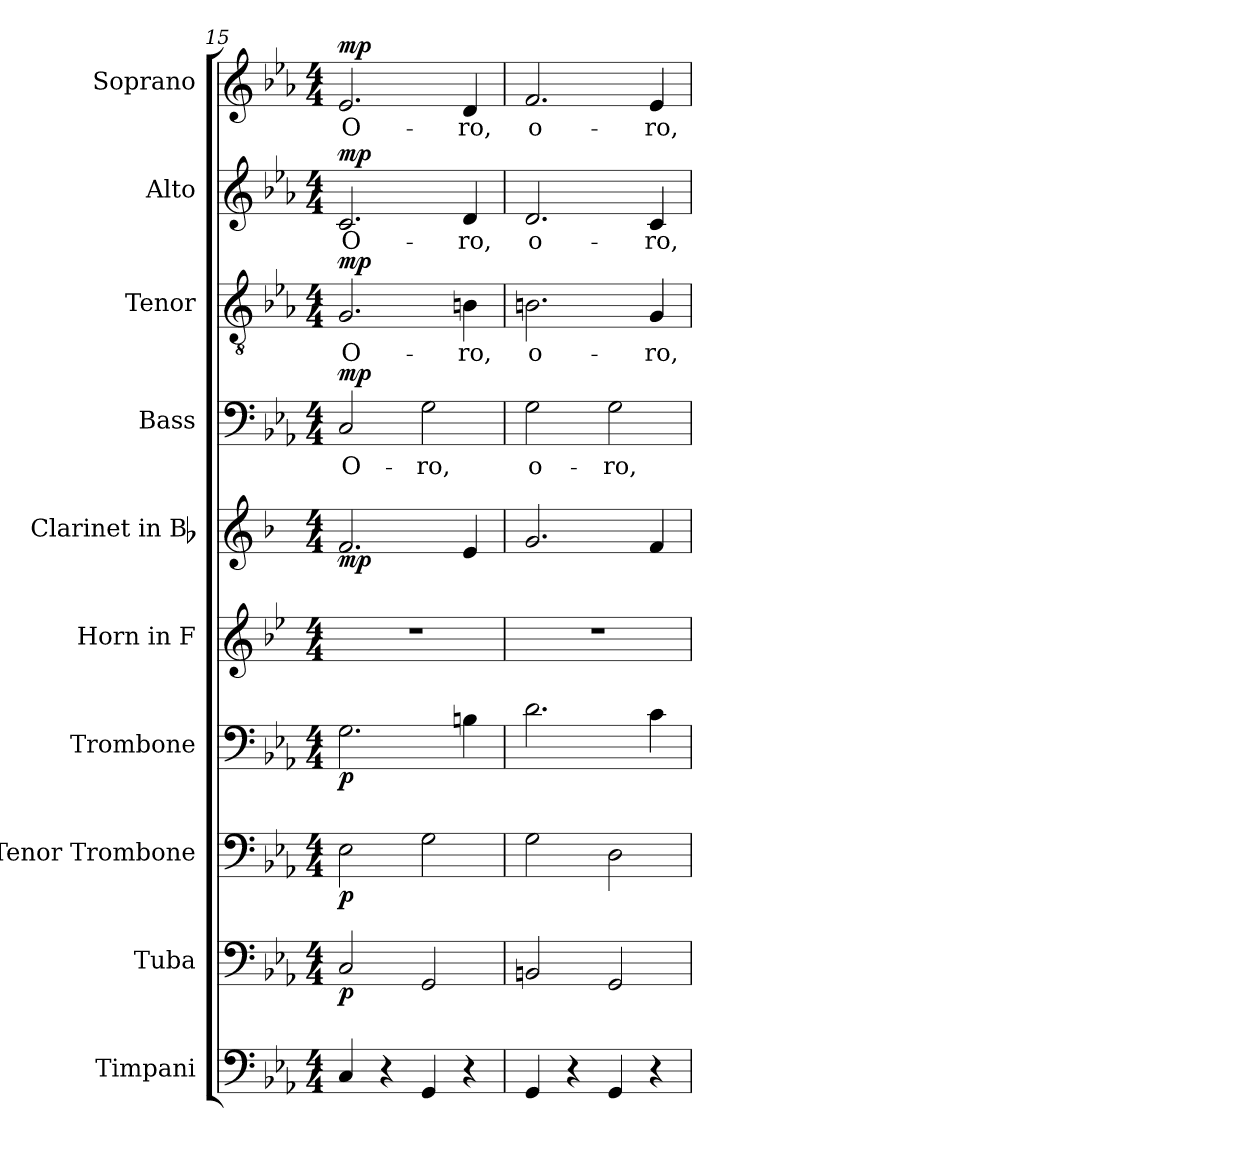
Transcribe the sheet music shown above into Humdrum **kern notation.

**kern	**kern	**dynam	**kern	**dynam	**kern	**dynam	**kern	**kern	**dynam	**kern	**text	**dynam	**kern	**text	**dynam	**kern	**text	**dynam	**kern	**text	**dynam
*part10	*part9	*part9	*part8	*part8	*part7	*part7	*part6	*part5	*part5	*part4	*part4	*part4	*part3	*part3	*part3	*part2	*part2	*part2	*part1	*part1	*part1
*staff10	*staff9	*staff9	*staff8	*staff8	*staff7	*staff7	*staff6	*staff5	*staff5	*staff4	*staff4	*staff4	*staff3	*staff3	*staff3	*staff2	*staff2	*staff2	*staff1	*staff1	*staff1
*I"Timpani	*I"Tuba	*	*I"Tenor Trombone	*	*I"Trombone	*	*I"Horn in F	*I"Clarinet in Bb	*	*I"Bass	*	*	*I"Tenor	*	*	*I"Alto	*	*	*I"Soprano	*	*
*I'Timp.	*I'Tba.	*	*I'Ten. Tbn.	*	*I'Tbn.	*	*I'Hn.	*I'Cl.	*	*I'B.	*	*	*I'T.	*	*	*I'A.	*	*	*I'S.	*	*
*clefF4	*clefF4	*	*clefF4	*	*clefF4	*	*clefG2	*clefG2	*	*clefF4	*	*	*clefGv2	*	*	*clefG2	*	*	*clefG2	*	*
*	*	*	*	*	*	*	*ITrd4c7	*ITrd1c2	*	*	*	*	*ITrd7c12	*	*	*	*	*	*	*	*
*k[b-e-a-]	*k[b-e-a-]	*	*k[b-e-a-]	*	*k[b-e-a-]	*	*k[b-e-a-]	*k[b-e-a-]	*	*k[b-e-a-]	*	*	*k[b-e-a-]	*	*	*k[b-e-a-]	*	*	*k[b-e-a-]	*	*
*c:	*c:	*	*c:	*	*c:	*	*c:	*c:	*	*c:	*	*	*c:	*	*	*c:	*	*	*c:	*	*
*M4/4	*M4/4	*	*M4/4	*	*M4/4	*	*M4/4	*M4/4	*	*M4/4	*	*	*M4/4	*	*	*M4/4	*	*	*M4/4	*	*
=15	=15	=15	=15	=15	=15	=15	=15	=15	=15	=15	=15	=15	=15	=15	=15	=15	=15	=15	=15	=15	=15
!	!	!	!	!	!	!	!	!	!	!	!LO:LY:b:color=#000000	!	!	!	!	!	!	!	!	!	!
!	!	!	!	!	!	!	!	!	!	!	!	!	!	!LO:LY:b:color=#000000	!	!	!	!	!	!	!
!	!	!	!	!	!	!	!	!	!	!	!	!	!	!	!	!	!LO:LY:b:color=#000000	!	!	!	!
!	!	!	!	!	!	!	!	!	!	!	!	!	!	!	!	!	!	!	!	!LO:LY:b:color=#000000	!
4Ci/	2Ci/	p	2E-i\	p	2.Gi\	p	1r	2.e-i/	mp	2Ci/	O-	mp	2.GGi/	O-	mp	2.ci/	O-	mp	2.e-i/	O-	mp
4r	.	.	.	.	.	.	.	.	.	.	.	.	.	.	.	.	.	.	.	.	.
!	!	!	!	!	!	!	!	!	!	!	!LO:LY:b:color=#000000	!	!	!	!	!	!	!	!	!	!
4GGi/	2GGi/	.	2Gi\	.	.	.	.	.	.	2Gi\	-ro,	.	.	.	.	.	.	.	.	.	.
!	!	!	!	!	!	!	!	!	!	!	!	!	!	!LO:LY:b:color=#000000	!	!	!	!	!	!	!
!	!	!	!	!	!	!	!	!	!	!	!	!	!	!	!	!	!LO:LY:b:color=#000000	!	!	!	!
!	!	!	!	!	!	!	!	!	!	!	!	!	!	!	!	!	!	!	!	!LO:LY:b:color=#000000	!
4r	.	.	.	.	4Bni\	.	.	4di/	.	.	.	.	4BBni\	-ro,	.	4di/	-ro,	.	4di/	-ro,	.
=16	=16	=16	=16	=16	=16	=16	=16	=16	=16	=16	=16	=16	=16	=16	=16	=16	=16	=16	=16	=16	=16
!	!	!	!	!	!	!	!	!	!	!	!LO:LY:b:color=#000000	!	!	!	!	!	!	!	!	!	!
!	!	!	!	!	!	!	!	!	!	!	!	!	!	!LO:LY:b:color=#000000	!	!	!	!	!	!	!
!	!	!	!	!	!	!	!	!	!	!	!	!	!	!	!	!	!LO:LY:b:color=#000000	!	!	!	!
!	!	!	!	!	!	!	!	!	!	!	!	!	!	!	!	!	!	!	!	!LO:LY:b:color=#000000	!
4GGi/	2BBni/	.	2Gi\	.	2.di\	.	1r	2.fi/	.	2Gi\	o-	.	2.BBni\	o-	.	2.di/	o-	.	2.fi/	o-	.
4r	.	.	.	.	.	.	.	.	.	.	.	.	.	.	.	.	.	.	.	.	.
!	!	!	!	!	!	!	!	!	!	!	!LO:LY:b:color=#000000	!	!	!	!	!	!	!	!	!	!
4GGi/	2GGi/	.	2Di\	.	.	.	.	.	.	2Gi\	-ro,	.	.	.	.	.	.	.	.	.	.
!	!	!	!	!	!	!	!	!	!	!	!	!	!	!LO:LY:b:color=#000000	!	!	!	!	!	!	!
!	!	!	!	!	!	!	!	!	!	!	!	!	!	!	!	!	!LO:LY:b:color=#000000	!	!	!	!
!	!	!	!	!	!	!	!	!	!	!	!	!	!	!	!	!	!	!	!	!LO:LY:b:color=#000000	!
4r	.	.	.	.	4ci\	.	.	4e-i/	.	.	.	.	4GGi/	-ro,	.	4ci/	-ro,	.	4e-i/	-ro,	.
=	=	=	=	=	=	=	=	=	=	=	=	=	=	=	=	=	=	=	=	=	=
*-	*-	*-	*-	*-	*-	*-	*-	*-	*-	*-	*-	*-	*-	*-	*-	*-	*-	*-	*-	*-	*-
